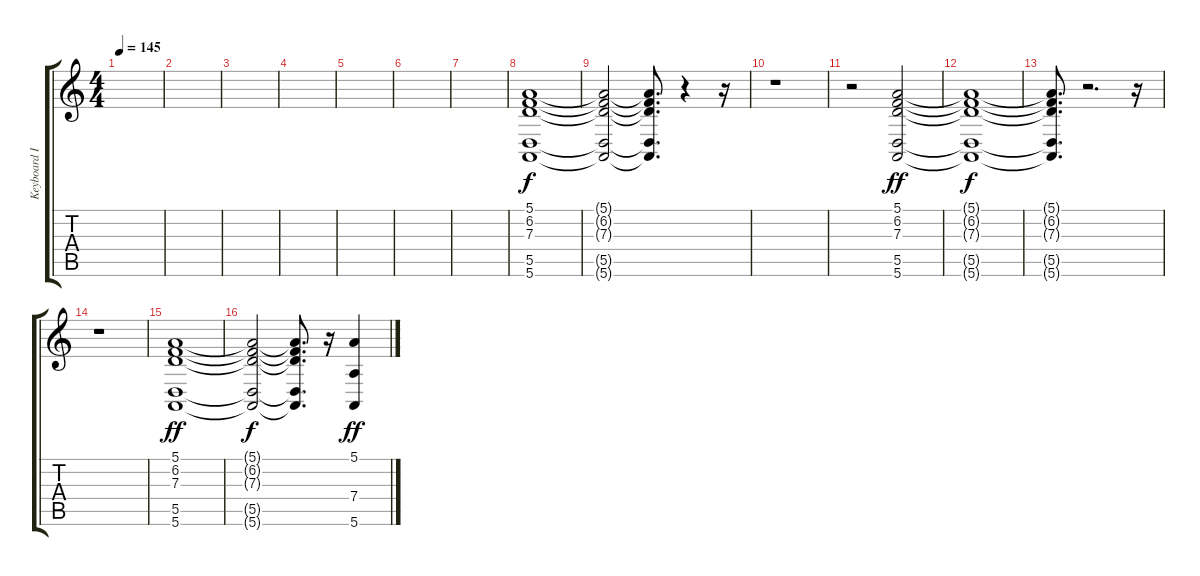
\track ("Keyboard II" "Keyboard I") {instrument pad4choir}
\staff {score tabs}
\tuning (E4 B3 G3 D3 A2 E2) {hide}
\ts (4 4)
\tempo 145
\clef g2
\ks c
|
|
|
|
|
|
|
(5.1 6.2 7.3 5.5 5.6).1{volume 10} |
(5.1{t} 6.2{t} 7.3{t} 5.5{t} 5.6{t}).2{dy f} (5.1{t} 6.2{t} 7.3{t} 5.5{t} 5.6{t}).8{d} r.4 r.16 |
r.1 |
r.2 (5.1 6.2 7.3 5.5 5.6).2{dy ff} |
(5.1{t} 6.2{t} 7.3{t} 5.5{t} 5.6{t}).1{dy f} |
(5.1{t} 6.2{t} 7.3{t} 5.5{t} 5.6{t}).8{d} r.2{d} r.16 |
r.1 |
(5.1 6.2 7.3 5.5 5.6).1{dy ff} |
(5.1{t} 6.2{t} 7.3{t} 5.5{t} 5.6{t}).2{dy f} (5.1{t} 6.2{t} 7.3{t} 5.5{t} 5.6{t}).8{d} r.16 (5.1 7.4 5.6).4{dy ff}
